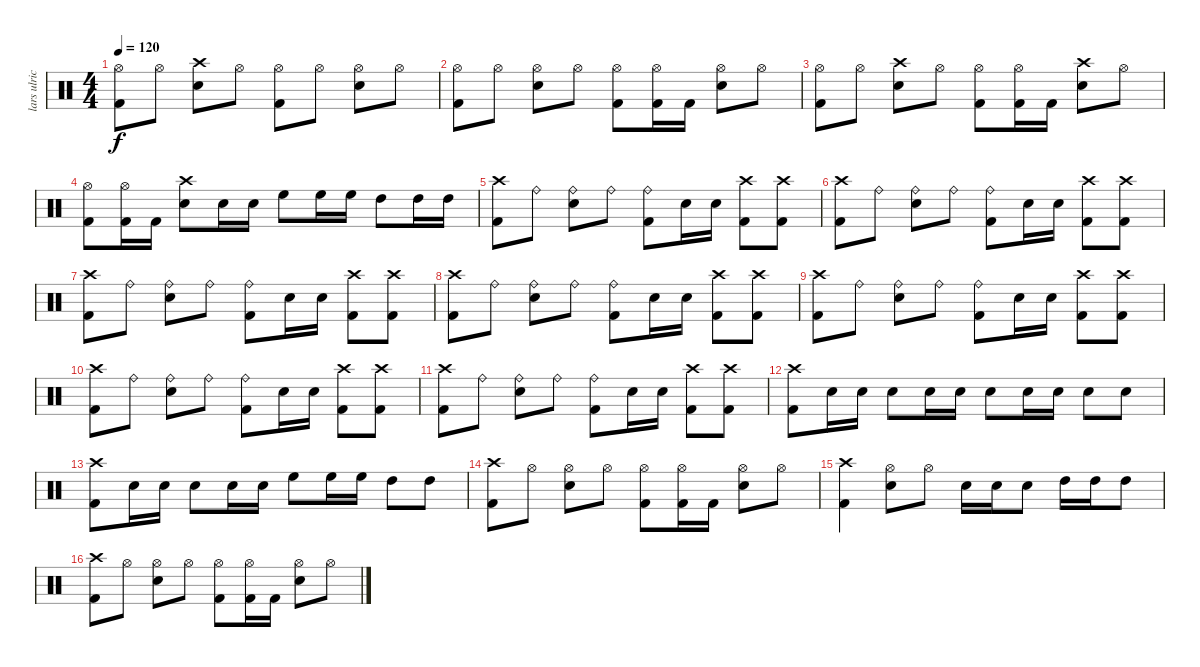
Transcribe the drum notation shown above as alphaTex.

\track ("lars ulrich" "lars ulric") {instrument percussion}
\staff {score}
\articulation defaults
\ts (4 4)
\tempo 120
\clef neutral
\ks c
("Hi-Hat (open)" "Kick (hit) 2").8{dy f} "Hi-Hat (open)".8 ("Crash high (hit)" "Electric Snare (hit)").8 "Hi-Hat (open)".8 ("Hi-Hat (open)" "Kick (hit) 2").8 "Hi-Hat (open)".8 ("Hi-Hat (open)" "Electric Snare (hit)").8 "Hi-Hat (open)".8 |
("Hi-Hat (open)" "Kick (hit) 2").8 "Hi-Hat (open)".8 ("Hi-Hat (open)" "Electric Snare (hit)").8 "Hi-Hat (open)".8 ("Hi-Hat (open)" "Kick (hit) 2").8 ("Hi-Hat (open)" "Kick (hit) 2").16 "Kick (hit) 2".16 ("Hi-Hat (open)" "Electric Snare (hit)").8 "Hi-Hat (open)".8 |
("Hi-Hat (open)" "Kick (hit) 2").8 "Hi-Hat (open)".8 ("Crash high (hit)" "Electric Snare (hit)").8 "Hi-Hat (open)".8 ("Hi-Hat (open)" "Kick (hit) 2").8 ("Hi-Hat (open)" "Kick (hit) 2").16 "Kick (hit) 2".16 ("Crash high (hit)" "Electric Snare (hit)").8 "Hi-Hat (open)".8 |
("Hi-Hat (open)" "Kick (hit) 2").8 ("Hi-Hat (open)" "Kick (hit) 2").16 "Kick (hit) 2".16 ("Crash high (hit)" "Electric Snare (hit)").8 "Electric Snare (hit)".16 "Electric Snare (hit)".16 "High Floor Tom (hit)".8 "High Floor Tom (hit)".16 "High Floor Tom (hit)".16 "High Tom (hit)".8 "High Tom (hit)".16 "High Tom (hit)".16 |
("Crash high (hit)" "Kick (hit) 2").8 "Ride (bell)".8 ("Ride (bell)" "Electric Snare (hit)").8 "Ride (bell)".8 ("Ride (bell)" "Kick (hit) 2").8 "Electric Snare (hit)".16 "Electric Snare (hit)".16 ("Crash high (hit)" "Kick (hit) 2").8 ("Crash high (hit)" "Kick (hit) 2").8 |
("Crash high (hit)" "Kick (hit) 2").8 "Ride (bell)".8 ("Ride (bell)" "Electric Snare (hit)").8 "Ride (bell)".8 ("Ride (bell)" "Kick (hit) 2").8 "Electric Snare (hit)".16 "Electric Snare (hit)".16 ("Crash high (hit)" "Kick (hit) 2").8 ("Crash high (hit)" "Kick (hit) 2").8 |
("Crash high (hit)" "Kick (hit) 2").8 "Ride (bell)".8 ("Ride (bell)" "Electric Snare (hit)").8 "Ride (bell)".8 ("Ride (bell)" "Kick (hit) 2").8 "Electric Snare (hit)".16 "Electric Snare (hit)".16 ("Crash high (hit)" "Kick (hit) 2").8 ("Crash high (hit)" "Kick (hit) 2").8 |
("Crash high (hit)" "Kick (hit) 2").8 "Ride (bell)".8 ("Ride (bell)" "Electric Snare (hit)").8 "Ride (bell)".8 ("Ride (bell)" "Kick (hit) 2").8 "Electric Snare (hit)".16 "Electric Snare (hit)".16 ("Crash high (hit)" "Kick (hit) 2").8 ("Crash high (hit)" "Kick (hit) 2").8 |
("Crash high (hit)" "Kick (hit) 2").8 "Ride (bell)".8 ("Ride (bell)" "Electric Snare (hit)").8 "Ride (bell)".8 ("Ride (bell)" "Kick (hit) 2").8 "Electric Snare (hit)".16 "Electric Snare (hit)".16 ("Crash high (hit)" "Kick (hit) 2").8 ("Crash high (hit)" "Kick (hit) 2").8 |
("Crash high (hit)" "Kick (hit) 2").8 "Ride (bell)".8 ("Ride (bell)" "Electric Snare (hit)").8 "Ride (bell)".8 ("Ride (bell)" "Kick (hit) 2").8 "Electric Snare (hit)".16 "Electric Snare (hit)".16 ("Crash high (hit)" "Kick (hit) 2").8 ("Crash high (hit)" "Kick (hit) 2").8 |
("Crash high (hit)" "Kick (hit) 2").8 "Ride (bell)".8 ("Ride (bell)" "Electric Snare (hit)").8 "Ride (bell)".8 ("Ride (bell)" "Kick (hit) 2").8 "Electric Snare (hit)".16 "Electric Snare (hit)".16 ("Crash high (hit)" "Kick (hit) 2").8 ("Crash high (hit)" "Kick (hit) 2").8 |
("Crash high (hit)" "Kick (hit) 2").8 "Electric Snare (hit)".16 "Electric Snare (hit)".16 "Electric Snare (hit)".8 "Electric Snare (hit)".16 "Electric Snare (hit)".16 "Electric Snare (hit)".8 "Electric Snare (hit)".16 "Electric Snare (hit)".16 "Electric Snare (hit)".8 "Electric Snare (hit)".8 |
("Crash high (hit)" "Kick (hit) 2").8 "Electric Snare (hit)".16 "Electric Snare (hit)".16 "Electric Snare (hit)".8 "Electric Snare (hit)".16 "Electric Snare (hit)".16 "High Floor Tom (hit)".8 "High Floor Tom (hit)".16 "High Floor Tom (hit)".16 "High Tom (hit)".8 "High Tom (hit)".8 |
("Crash high (hit)" "Kick (hit) 2").8 "Hi-Hat (open)".8 ("Hi-Hat (open)" "Electric Snare (hit)").8 "Hi-Hat (open)".8 ("Hi-Hat (open)" "Kick (hit) 2").8 ("Hi-Hat (open)" "Kick (hit) 2").16 "Kick (hit) 2".16 ("Hi-Hat (open)" "Electric Snare (hit)").8 "Hi-Hat (open)".8 |
("Crash high (hit)" "Kick (hit) 2").4 ("Hi-Hat (open)" "Electric Snare (hit)").8 "Hi-Hat (open)".8 "Electric Snare (hit)".16 "Electric Snare (hit)".16 "Electric Snare (hit)".8 "High Tom (hit)".16 "High Tom (hit)".16 "High Tom (hit)".8 |
("Crash high (hit)" "Kick (hit) 2").8 "Hi-Hat (open)".8 ("Hi-Hat (open)" "Electric Snare (hit)").8 "Hi-Hat (open)".8 ("Hi-Hat (open)" "Kick (hit) 2").8 ("Hi-Hat (open)" "Kick (hit) 2").16 "Kick (hit) 2".16 ("Hi-Hat (open)" "Electric Snare (hit)").8 "Hi-Hat (open)".8
